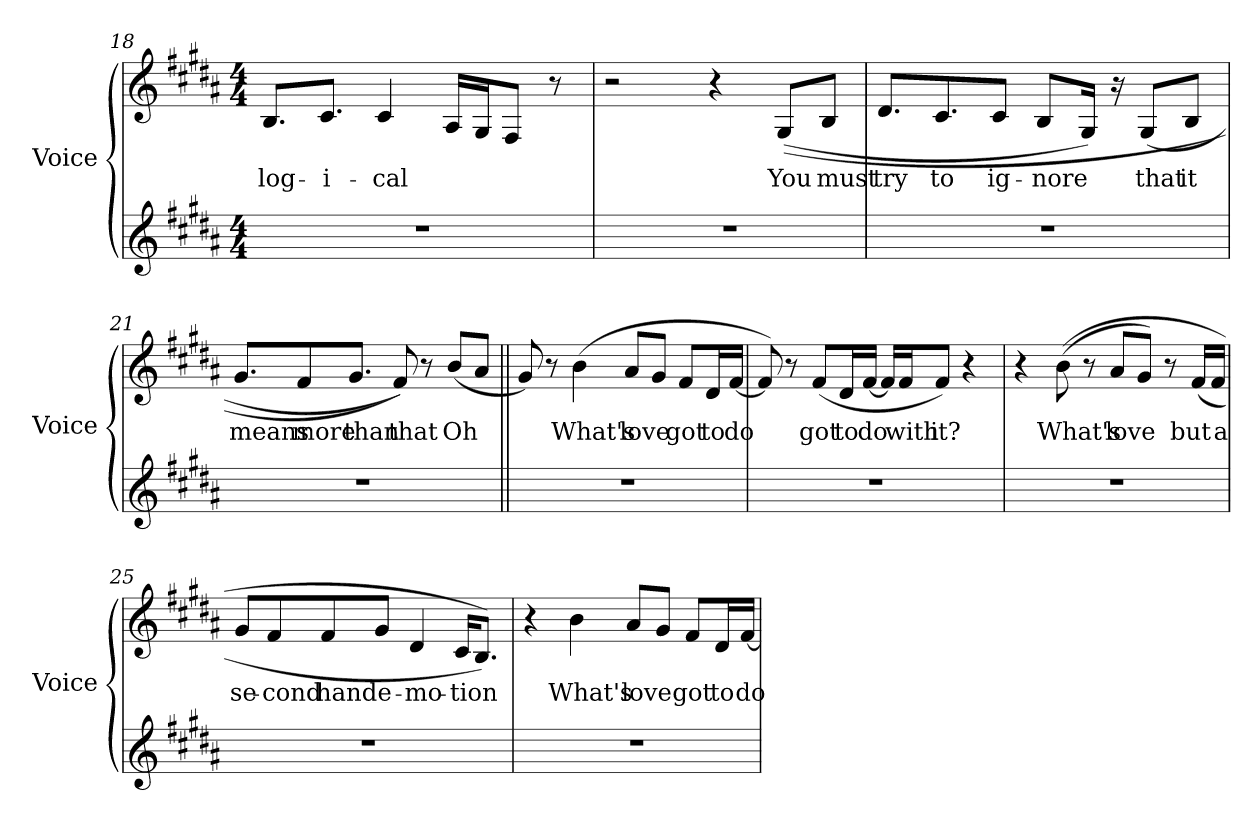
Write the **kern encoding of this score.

**kern	**kern	**text
*part2	*part1	*part1
*staff2	*staff1	*staff1
*I"Voice	*I"Voice	*
*I'Voice	*I'Voice	*
!!LO:LB:g=z
*clefG2	*clefG2	*
*k[f#c#g#d#a#]	*k[f#c#g#d#a#]	*
*g#:	*g#:	*
*M4/4	*M4/4	*
=18	=18	=18
!	!	!LO:LY:b:color=#000000
1r	8.Bi/L	log-
!	!	!LO:LY:b:color=#000000
.	8.c#i/J	-i-
!	!	!LO:LY:b:color=#000000
.	4c#i/	-cal
.	16A#i/LL	.
.	16G#i/J	.
.	8F#i/J	.
.	8r	.
=19	=19	=19
1r	2r	.
.	4r	.
!	!	!LO:LY:b:color=#000000
.	((8G#i/L	You
!	!	!LO:LY:b:color=#000000
.	8Bi/J	must
=20	=20	=20
!	!	!LO:LY:b:color=#000000
1r	8.d#i/L	try
!	!	!LO:LY:b:color=#000000
.	8.c#i/	to
!	!	!LO:LY:b:color=#000000
.	8c#i/J	ig-
!	!	!LO:LY:b:color=#000000
.	8Bi/L	-nore
.	16G#i/Jk)	.
.	16r	.
!	!	!LO:LY:b:color=#000000
.	(8G#i/L	that
!	!	!LO:LY:b:color=#000000
.	8Bi/J	it
=21	=21	=21
!	!	!LO:LY:b:color=#000000
1r	8.g#i/L	means
!	!	!LO:LY:b:color=#000000
.	8f#i/	more
!	!	!LO:LY:b:color=#000000
.	8.g#i/J	than
!	!	!LO:LY:b:color=#000000
.	8f#i/))	that
.	8r	.
!	!	!LO:LY:b:color=#000000
.	(8bi/L	Oh
.	8a#i/J	.
=22||	=22||	=22||
1r	8g#i/)	.
.	8r	.
!	!	!LO:LY:b:color=#000000
.	(4bi\	What's
!	!	!LO:LY:b:color=#000000
.	8a#i/L	love
.	8g#i/J	.
!	!	!LO:LY:b:color=#000000
.	8f#i/L	got
!	!	!LO:LY:b:color=#000000
.	16d#i/L	to
!	!	!LO:LY:b:color=#000000
.	[16f#i/JJ	do
=23	=23	=23
1r	8f#i/])	.
.	8r	.
!	!	!LO:LY:b:color=#000000
.	(8f#i/L	got
!	!	!LO:LY:b:color=#000000
.	16d#i/L	to
!	!	!LO:LY:b:color=#000000
.	[16f#i/JJ	do
.	16f#i/LL]	.
!	!	!LO:LY:b:color=#000000
.	16f#i/J	with
!	!	!LO:LY:b:color=#000000
.	8f#i/J)	it?
.	4r	.
!!LO:LB:g=z
=24	=24	=24
1r	4r	.
!	!	!LO:LY:b:color=#000000
.	((8bi\	What's
.	8r	.
!	!	!LO:LY:b:color=#000000
.	8a#i/L	love
.	8g#i/J)	.
.	8r	.
!	!	!LO:LY:b:color=#000000
.	(16f#i/LL	but
!	!	!LO:LY:b:color=#000000
.	16f#i/JJ	a
=25	=25	=25
!	!	!LO:LY:b:color=#000000
1r	8g#i/L	se-
!	!	!LO:LY:b:color=#000000
.	8f#i/	-cond
!	!	!LO:LY:b:color=#000000
.	8f#i/	hand
!	!	!LO:LY:b:color=#000000
.	8g#i/J	e-
!	!	!LO:LY:b:color=#000000
.	4d#i/	-mo-
!	!	!LO:LY:b:color=#000000
.	16c#i/KL	-tion
.	8.Bi/J))	.
=26	=26	=26
1r	4r	.
!	!	!LO:LY:b:color=#000000
.	4bi\	What's
!	!	!LO:LY:b:color=#000000
.	8a#i/L	love
.	8g#i/J	.
!	!	!LO:LY:b:color=#000000
.	8f#i/L	got
!	!	!LO:LY:b:color=#000000
.	16d#i/L	to
!	!	!LO:LY:b:color=#000000
.	[16f#i/JJ	do
=	=	=
*-	*-	*-
